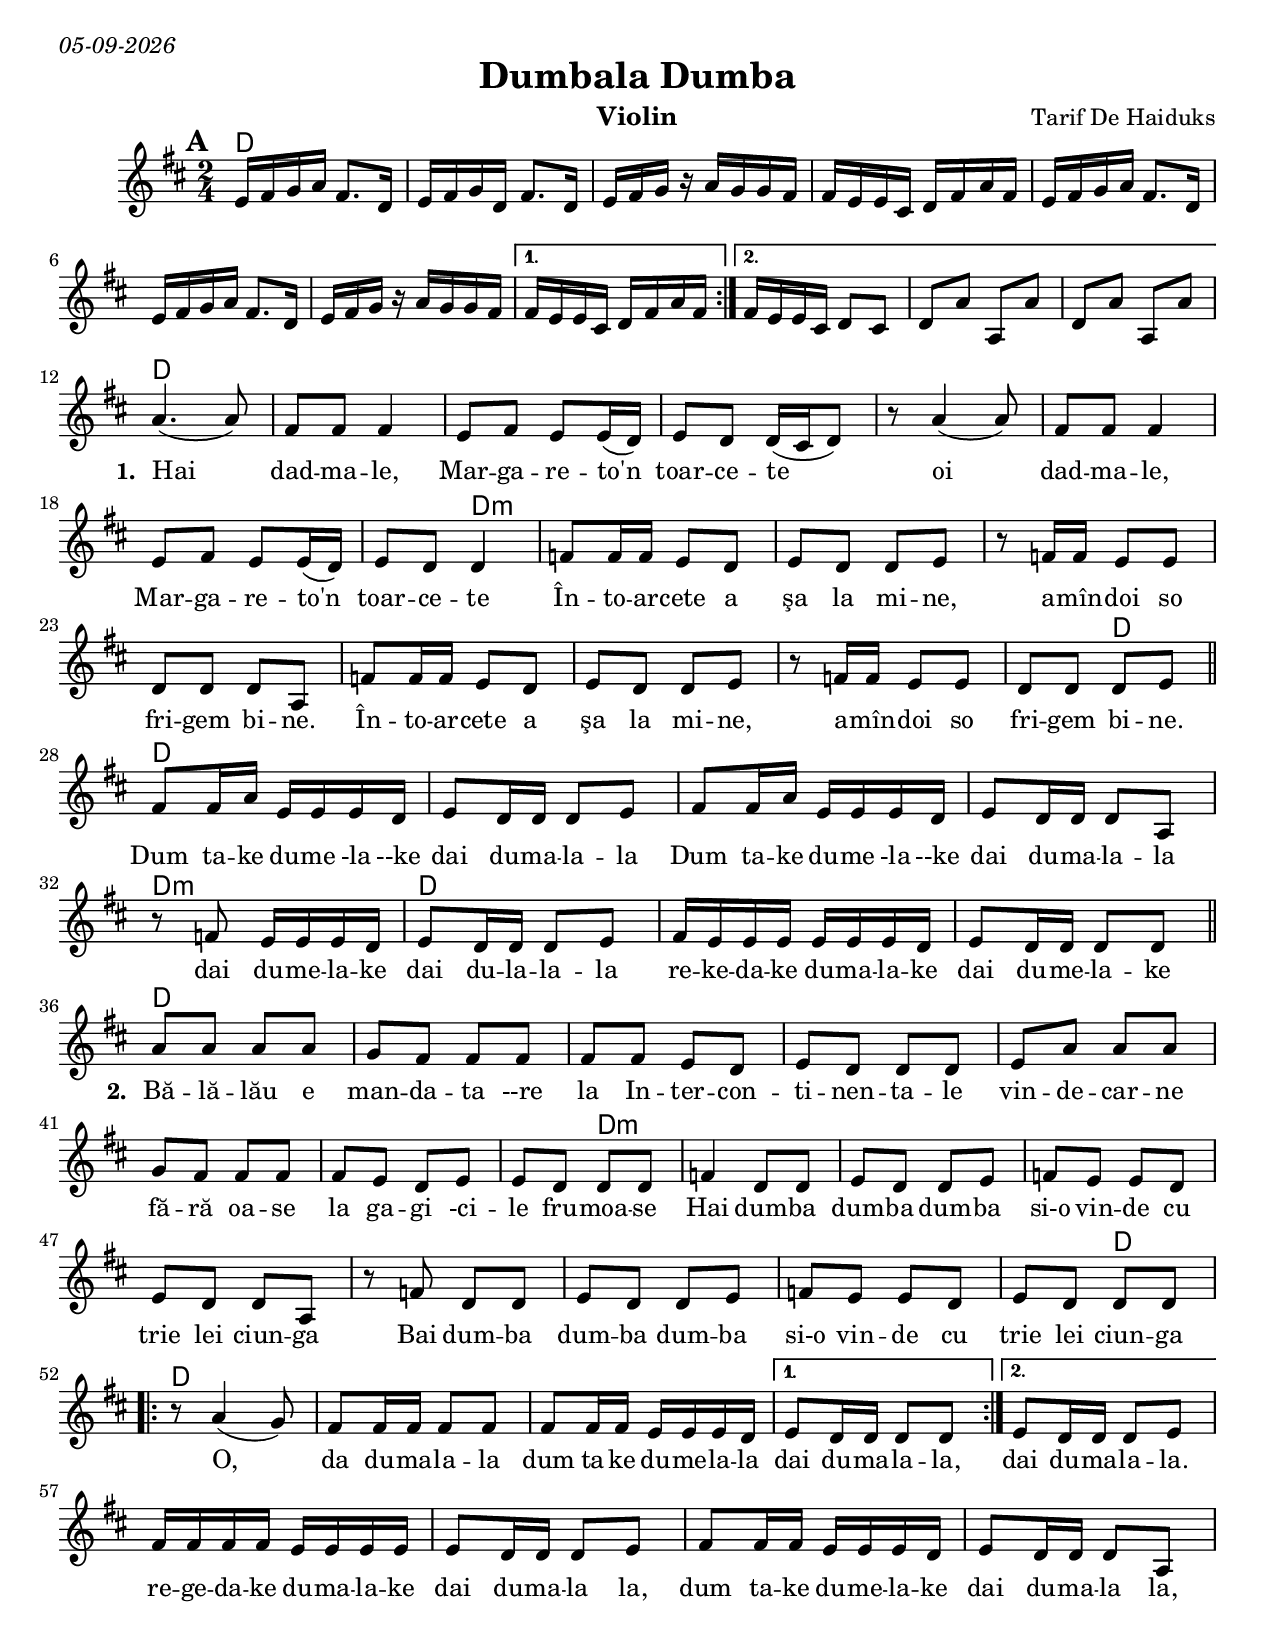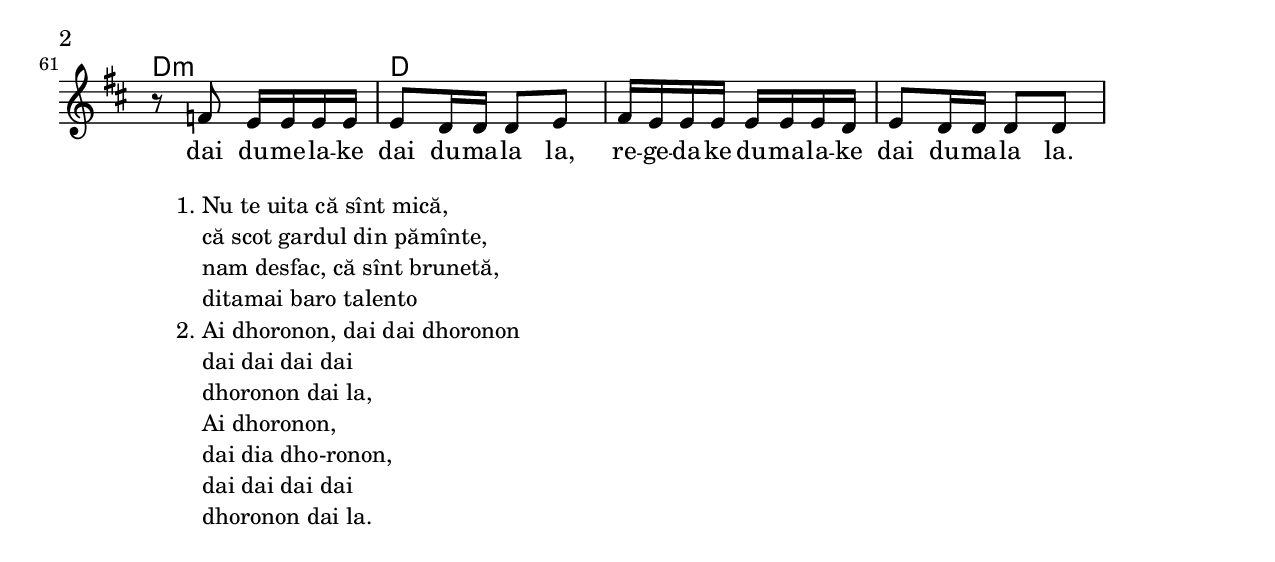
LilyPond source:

\version "2.20.0"
\include "english.ly"
\paper{
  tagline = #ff
  print-all-headers = ##t
  #(set-paper-size "letter")
}
date = #(strftime "%d-%m-%Y" (localtime (current-time)))

\markup{ \italic{ \date }  }

%\markup{ Got something to say? }
verse = {
  a'8 a a a
  g fs fs fs
  fs fs e d
  e d d d

  e a a a
  g fs fs fs
  fs e d e
  e d d d

  f4 d8 d
  e d d e
  f e e d
  e d d a

  r f' d d
  e d d e
  f e e d
  e d d d
}
global = {
  \clef treble
  \key d \major

  \time 2/4
  \set Score.markFormatter = #format-mark-box-alphabet
}

%#################################### Melody ########################
melody = \relative c' {
  \global
  %\partial 4 g4    %lead in notes
  \repeat volta 2{
    \mark \default
    e16 fs g a fs8. d16
    e16 fs g d fs8. d16
    e16 fs g r a16 g g fs
    fs16 e e cs d fs a fs

    e16 fs g a fs8. d16
    e16 fs g a fs8. d16
    e16 fs g r a g g fs
  }
  \alternative {
    {fs16 e e cs d fs a fs }
    {
      fs e e cs d8 cs
      d8 a' a, a'
      d,8 a' a, a'
    }
  }
  \break
  a4.(a8)
  fs8 fs fs4
  e8 fs e e16(d)
  e8 d d16( cs d8)

  r8 a'4(a8)
  fs8 fs fs4
  e8 fs e e16(d)
  e8 d d4

  f8 f16 f e8d
  e8 d d e
  r8 f16 f e8 e
  d8 d d a

  f'8 f16 f e8 d
  e8 d d e
  r8 f16 f e8 e
  d8 d d e
  \bar "||"
  \break

  %Dum take....
  fs8 fs 16 a e e e d
  e8 d16 d d8 e
  fs8 fs16 a e e e d
  e8 d16 d d8 a

  r8 f' e16 e e d|
  e8 d16 d d8 e
  fs16 e e e e e e d
  e8 d16 d d8 d
  \bar "||"
  \break
  \verse
  \break
  % chorus
  \repeat volta 2{
    r8 a'4(g8)
    fs8 fs16 fs fs8 fs
    fs8 fs16 fs e e e d

  }
  \alternative {
    {e8 d16 d d8 d}
    {e8 d16 d d8 e}
  }
  fs16 fs fs fs e e e e
  e8 d16 d d8 e
  fs8 fs16 fs e e e d
  e8 d16 d d8 a

  r8 f' e16 e e e|
  e8 d16 d d8 e
  fs16 e e e e e e d
  e8 d16 d d8 d
} %end music block

%################################# Lyrics #####################
\addlyrics{
  \repeat unfold 68{\skip2}
  \set stanza = #"1. "
  Hai dad -- ma -- le,
  Mar -- ga -- re -- to'n
  toar -- ce -- te

  oi dad -- ma -- le,
  Mar -- ga -- re -- to'n
  toar -- ce -- te

  În -- to -- ar -- cete a
  şa la mi -- ne,
  a -- mîn -- doi so
  fri -- gem bi -- ne.

  În -- to -- ar -- cete a
  şa la mi -- ne,
  a -- mîn -- doi so
  fri -- gem bi -- ne.

  Dum ta -- ke du -- me  -la --ke dai du -- ma -- la -- la
  Dum ta -- ke du -- me  -la --ke dai du -- ma -- la -- la
  dai du -- me -- la -- ke dai du -- la -- la -- la
  re -- ke -- da -- ke du -- ma -- la -- ke  dai du -- me -- la -- ke

  %2nd verse
  \set stanza = #"2. "
  Bă -- lă -- lău e man -- da -- ta --re
  la In -- ter -- con -- ti -- nen -- ta -- le
  vin -- de -- car -- ne fă -- ră oa -- se
  la ga -- gi  -ci -- le fru -- moa -- se

  Hai dum -- ba dum -- ba dum -- ba
  si-o vin -- de  cu trie lei ciun -- ga
  Bai dum -- ba dum -- ba dum -- ba
  si-o vin -- de  cu trie lei ciun -- ga

  %2nd chorus
  O, da du -- ma  -- la -- la
  dum ta -- ke du -- me -- la -- la
  dai du -- ma  -- la -- la,
  dai du -- ma  -- la -- la.

  re -- ge -- da -- ke du -- ma -- la -- ke
  dai du -- ma  -- la  la,
  dum ta -- ke du -- me -- la -- ke
  dai du -- ma  -- la  la,
  dai du -- me -- la -- ke
  dai du -- ma  -- la  la,
  re -- ge -- da -- ke du -- ma -- la -- ke
  dai du -- ma  -- la  la.

}
blank = {
  \clef bass
  \repeat unfold 35{s2}
}


verse = \relative c'' {
  \global
  \repeat unfold 11{ s2}
  \verse

}
%################################# Chords #######################
harmonies = \chordmode {
  d2*11  %intro
  d4*15  %verse
  d2*8:m
  d4

  %%  chorus
  d2*4
  d2:m
  d2*3

  %%
  d4*15
  d2*8:m
  d4

  %%
  d2*9
  d2:m
  d2*4



}

\score {
  % transpose score below
  %\transpose c d
  <<
    \new ChordNames {
      \set chordChanges = ##f
      \harmonies
    }
    \new Staff   \melody
    %\new Staff   \verse
    % \new Staff    \blank
  >>
  \header{
    title= "Dumbala Dumba"
    subtitle=""
    composer= "Tarif De Haiduks"

    instrument = "Violin"
    arranger= ""
  }
  \layout{indent = 1.0\cm}
  \midi {
    \tempo 4 = 120

    % \midi { }
  }
}

% more verses:
\markup{}
\markup {
  %\font-size #2
  \fill-line {
    \hspace #0.1 % distance from left margin
    \column {
      \line {
        "1."
        \column {
          "Nu te uita că sînt mică,"
          "că scot gardul din pămînte,"
          "nam desfac, că sînt brunetă,"
          "ditamai baro talento"
        }
      }
      \hspace #0.2 % vertical distance between verses
      \line {
        "2."
        \column {
          "Ai dhoronon, dai dai dhoronon"
          "dai dai dai dai"
          "dhoronon dai la,"
          "Ai dhoronon,"
          "dai dia dho-ronon,"
          "dai dai dai dai"
          "dhoronon dai la."
        }
      }
    }
    \hspace #0.1  % horiz. distance between columns
    \column {
      \line {
        ""
        \column {
          ""
        }
      }
      \hspace #0.2 % distance between verses
      \line {
        ""
        \column {
          ""
        }
      }
    }
    \hspace #0.1 % distance to right margin
  }
}



%{
"Nu te uita că sînt mică,"
"că scoŃ gar- dul din pă- mînte,"
"nam des- fac, că sînt brunetă,"
"ditamai baro talento"

"Ai dhoronon, dai dai dhoronon"
"dai dai dai dai"
"dhoronon dai la,"
"Ai dhoronon,"
"dai dia dho-ronon,"
"dai dai dai dai"
"dhoronon dai la."
%}